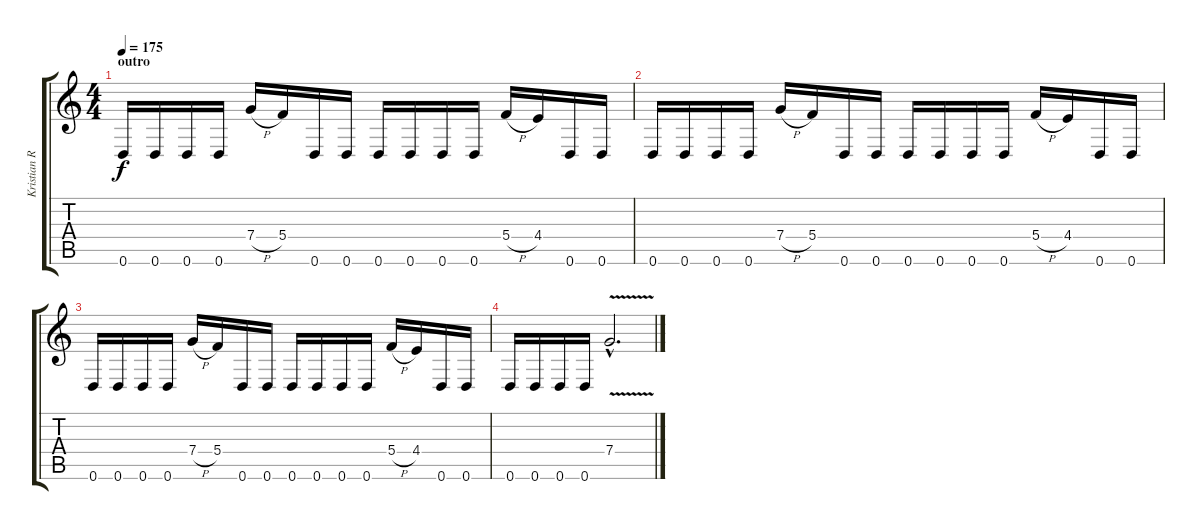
\track ("Kristian Ranta" "Kristian R") {instrument distortionguitar}
\staff {score tabs}
\tuning (D4 A3 F3 C3 G2 D2) {hide}
\ts (4 4)
\section ("" "outro")
\tempo 175
\clef g2
\ks c
0.6.16{dy f} 0.6.16 0.6.16 0.6.16 7.4{h}.16 5.4.16 0.6.16 0.6.16 0.6.16 0.6.16 0.6.16 0.6.16 5.4{h}.16 4.4.16 0.6.16 0.6.16 |
0.6.16 0.6.16 0.6.16 0.6.16 7.4{h}.16 5.4.16 0.6.16 0.6.16 0.6.16 0.6.16 0.6.16 0.6.16 5.4{h}.16 4.4.16 0.6.16 0.6.16 |
0.6.16 0.6.16 0.6.16 0.6.16 7.4{h}.16 5.4.16 0.6.16 0.6.16 0.6.16 0.6.16 0.6.16 0.6.16 5.4{h}.16 4.4.16 0.6.16 0.6.16 |
0.6.16 0.6.16 0.6.16 0.6.16 7.4{v hac}.2{d}
